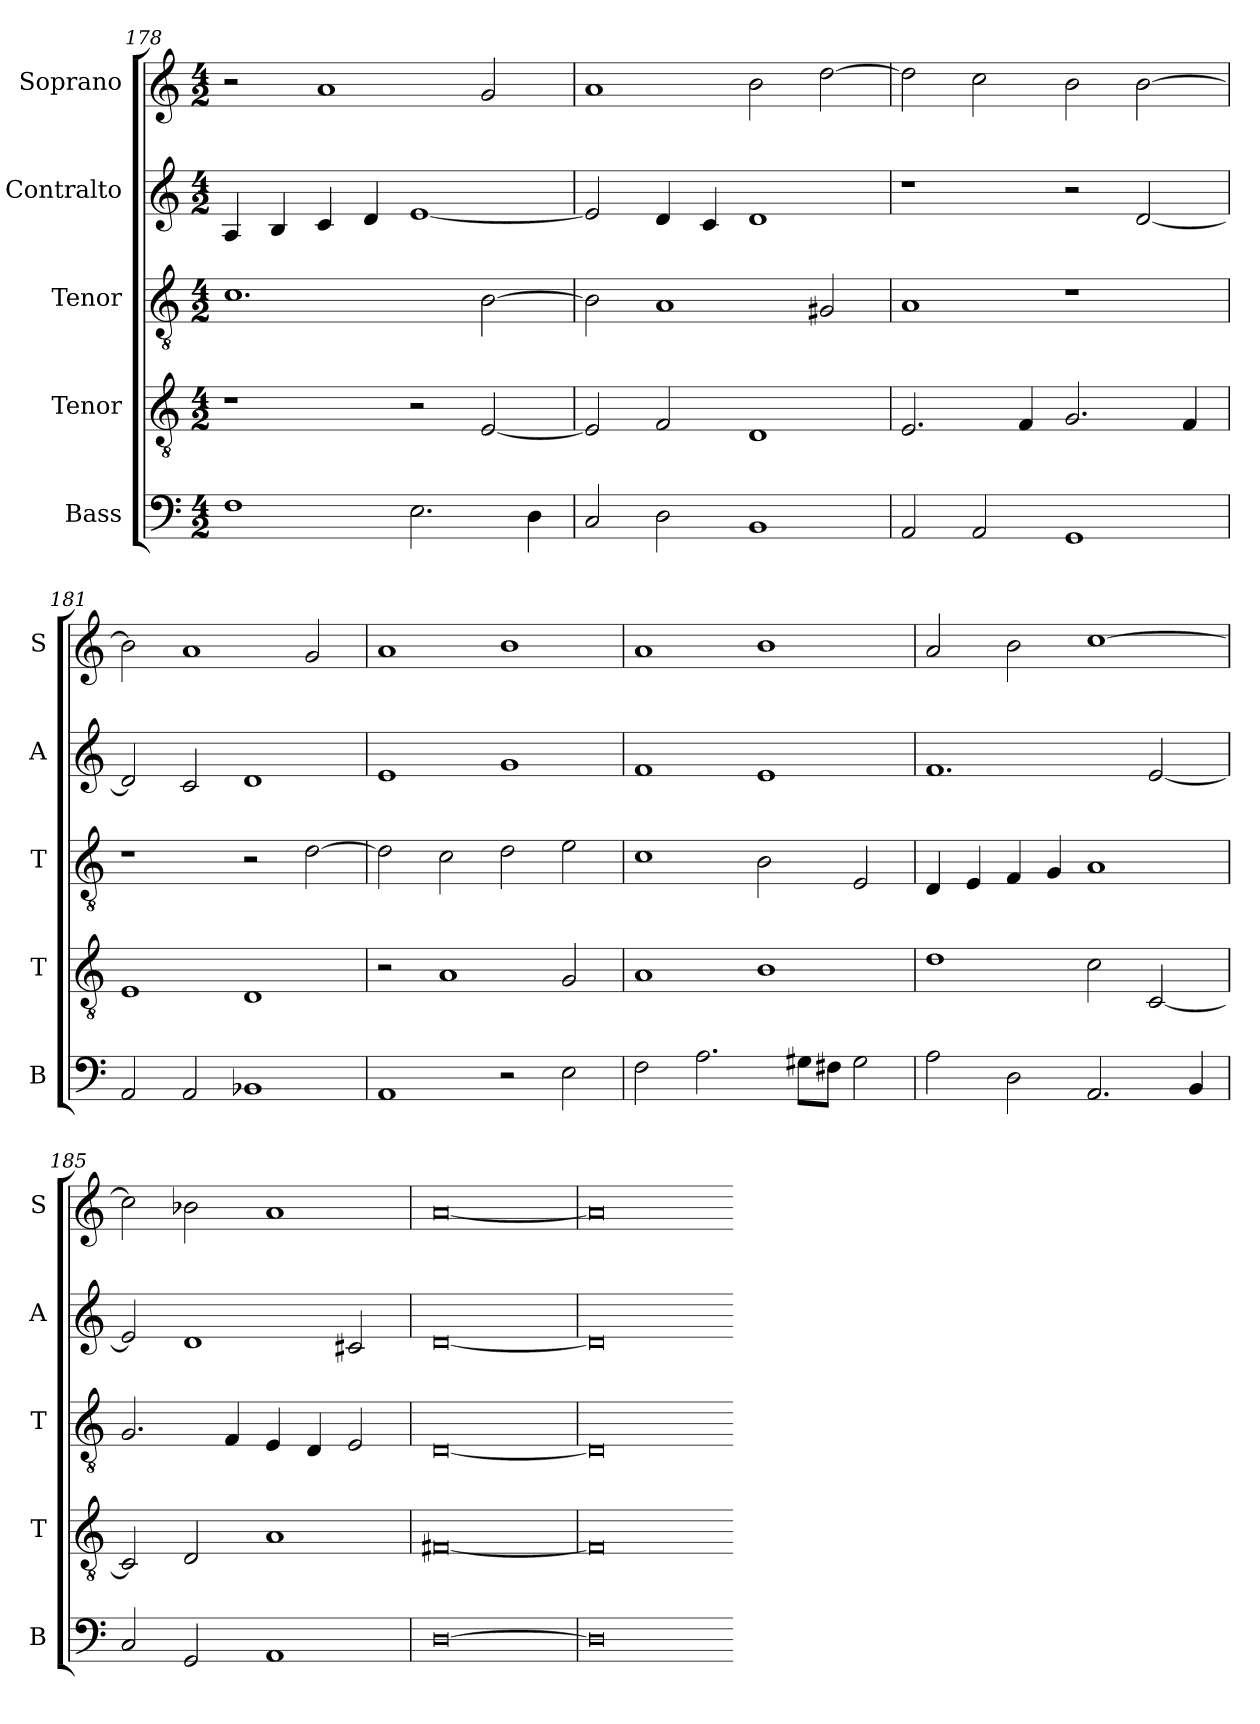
**kern	**kern	**kern	**kern	**kern
*part5	*part4	*part3	*part2	*part1
*staff5	*staff4	*staff3	*staff2	*staff1
*I"Bass	*I"Tenor	*I"Tenor	*I"Contralto	*I"Soprano
*I'B	*I'T	*I'T	*I'A	*I'S
*clefF4	*clefGv2	*clefGv2	*clefG2	*clefG2
*k[]	*k[]	*k[]	*k[]	*k[]
*D:dor	*D:dor	*D:dor	*D:dor	*D:dor
*M4/2	*M4/2	*M4/2	*M4/2	*M4/2
=178	=178	=178	=178	=178
1F	1r	1.c	4A	2r
.	.	.	4B	.
.	.	.	4c	1a
.	.	.	4d	.
2.E	2r	.	[1e	.
.	[2E	[2B	.	2g
4D	.	.	.	.
=179	=179	=179	=179	=179
2C	2E]	2B]	2e]	1a
2D	2F	1A	4d	.
.	.	.	4c	.
1BB	1D	.	1d	2b
.	.	2G#X	.	[2dd
=180	=180	=180	=180	=180
2AA	2.E	1A	1r	2dd]
2AA	.	.	.	2cc
.	4F	.	.	.
1GG	2.G	1r	2r	2b
.	.	.	[2d	[2b
.	4F	.	.	.
=181	=181	=181	=181	=181
2AA	1E	1r	2d]	2b]
2AA	.	.	2c	1a
1BB-X	1D	2r	1d	.
.	.	[2d	.	2g
=182	=182	=182	=182	=182
1AA	2r	2d]	1e	1a
.	1A	2c	.	.
2r	.	2d	1g	1b
2E	2G	2e	.	.
=183	=183	=183	=183	=183
2F	1A	1c	1f	1a
2.A	.	.	.	.
.	1B	2B	1e	1b
8G#X\L	.	.	.	.
8F#X\J	.	.	.	.
2G#	.	2E	.	.
=184	=184	=184	=184	=184
2A	1d	4D	1.f	2a
.	.	4E	.	.
2D	.	4F	.	2b
.	.	4G	.	.
2.AA	2c	1A	.	[1cc
.	[2C	.	[2e	.
4BB	.	.	.	.
=185	=185	=185	=185	=185
2C	2C]	2.G	2e]	2cc]
2GG	2D	.	1d	2b-X
.	.	4F	.	.
1AA	1A	4E	.	1a
.	.	4D	.	.
.	.	2E	2c#X	.
=186	=186	=186	=186	=186
[0D	[0F#X	[0D	[0d	[0a
=187	=187	=187	=187	=187
0D]	0F#]	0D]	0d]	0a]
=-	=-	=-	=-	=-
*-	*-	*-	*-	*-
